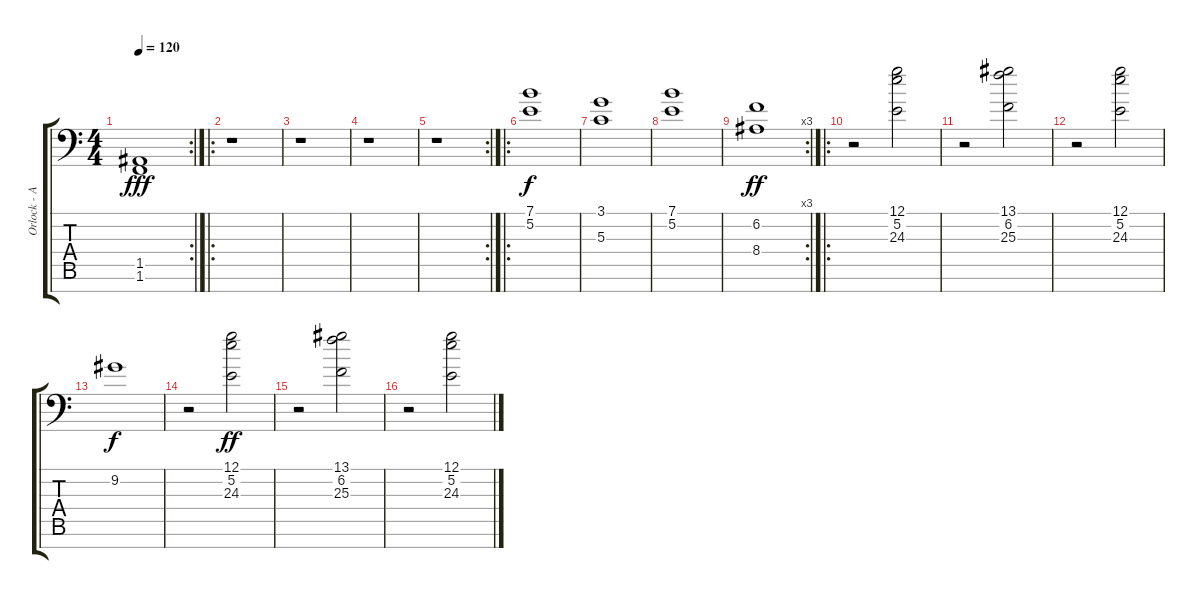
\track ("Orlock - Additional Choir And Atmosphere" "Orlock - A") {instrument pad4choir}
\staff {score tabs}
\tuning (E4 B3 G3 D3 A2 E2 C-1) {hide}
\rc 2
\ts (4 4)
\tempo 120
\clef f4
\ks c
(1.5 1.6).1{dy fff} |
\ro
r.1 |
r.1 |
r.1 |
\rc 2
r.1 |
\ro
(7.1 5.2).1{dy f} |
(3.1 5.3).1 |
(7.1 5.2).1 |
\rc 3
(6.2 8.4).1{dy ff} |
\ro
r.2 (12.1 5.2 24.3).2 |
r.2 (13.1 6.2 25.3).2 |
r.2 (12.1 5.2 24.3).2 |
9.2.1{dy f} |
r.2 (12.1 5.2 24.3).2{dy ff} |
r.2 (13.1 6.2 25.3).2 |
r.2 (12.1 5.2 24.3).2
